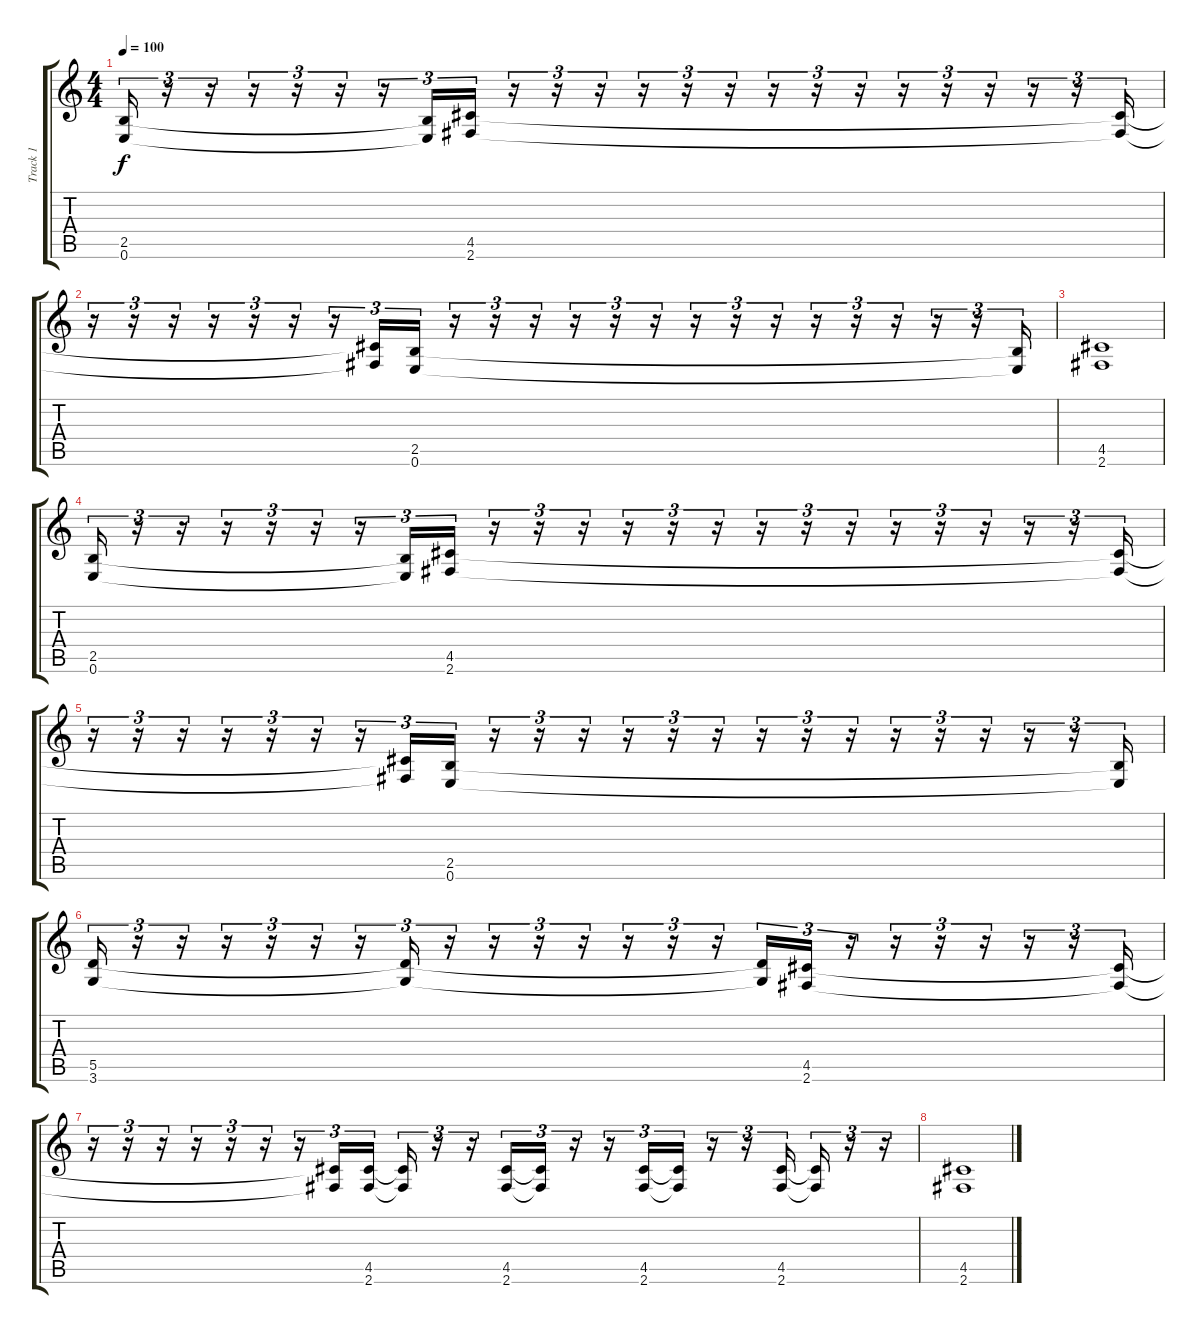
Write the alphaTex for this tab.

\track ("Track 1" "Track 1") {instrument distortionguitar}
\staff {score tabs}
\tuning (E4 B3 G3 D3 A2 E2) {hide}
\ts (4 4)
\tempo 100
\clef g2
\ks c
(2.5 0.6).16{tu (3 2) dy f} r.16{tu (3 2)} r.16{tu (3 2)} r.16{tu (3 2)} r.16{tu (3 2)} r.16{tu (3 2)} r.16{tu (3 2)} (2.5{t} 0.6{t}).16{tu (3 2)} (4.5 2.6).16{tu (3 2)} r.16{tu (3 2)} r.16{tu (3 2)} r.16{tu (3 2)} r.16{tu (3 2)} r.16{tu (3 2)} r.16{tu (3 2)} r.16{tu (3 2)} r.16{tu (3 2)} r.16{tu (3 2)} r.16{tu (3 2)} r.16{tu (3 2)} r.16{tu (3 2)} r.16{tu (3 2)} r.16{tu (3 2)} (4.5{t} 2.6{t}).16{tu (3 2)} |
r.16{tu (3 2)} r.16{tu (3 2)} r.16{tu (3 2)} r.16{tu (3 2)} r.16{tu (3 2)} r.16{tu (3 2)} r.16{tu (3 2)} (4.5{t} 2.6{t}).16{tu (3 2)} (2.5 0.6).16{tu (3 2)} r.16{tu (3 2)} r.16{tu (3 2)} r.16{tu (3 2)} r.16{tu (3 2)} r.16{tu (3 2)} r.16{tu (3 2)} r.16{tu (3 2)} r.16{tu (3 2)} r.16{tu (3 2)} r.16{tu (3 2)} r.16{tu (3 2)} r.16{tu (3 2)} r.16{tu (3 2)} r.16{tu (3 2)} (2.5{t} 0.6{t}).16{tu (3 2)} |
(4.5 2.6).1 |
(2.5 0.6).16{tu (3 2)} r.16{tu (3 2)} r.16{tu (3 2)} r.16{tu (3 2)} r.16{tu (3 2)} r.16{tu (3 2)} r.16{tu (3 2)} (2.5{t} 0.6{t}).16{tu (3 2)} (4.5 2.6).16{tu (3 2)} r.16{tu (3 2)} r.16{tu (3 2)} r.16{tu (3 2)} r.16{tu (3 2)} r.16{tu (3 2)} r.16{tu (3 2)} r.16{tu (3 2)} r.16{tu (3 2)} r.16{tu (3 2)} r.16{tu (3 2)} r.16{tu (3 2)} r.16{tu (3 2)} r.16{tu (3 2)} r.16{tu (3 2)} (4.5{t} 2.6{t}).16{tu (3 2)} |
r.16{tu (3 2)} r.16{tu (3 2)} r.16{tu (3 2)} r.16{tu (3 2)} r.16{tu (3 2)} r.16{tu (3 2)} r.16{tu (3 2)} (4.5{t} 2.6{t}).16{tu (3 2)} (2.5 0.6).16{tu (3 2)} r.16{tu (3 2)} r.16{tu (3 2)} r.16{tu (3 2)} r.16{tu (3 2)} r.16{tu (3 2)} r.16{tu (3 2)} r.16{tu (3 2)} r.16{tu (3 2)} r.16{tu (3 2)} r.16{tu (3 2)} r.16{tu (3 2)} r.16{tu (3 2)} r.16{tu (3 2)} r.16{tu (3 2)} (2.5{t} 0.6{t}).16{tu (3 2)} |
(5.5 3.6).16{tu (3 2)} r.16{tu (3 2)} r.16{tu (3 2)} r.16{tu (3 2)} r.16{tu (3 2)} r.16{tu (3 2)} r.16{tu (3 2)} (5.5{t} 3.6{t}).16{tu (3 2)} r.16{tu (3 2)} r.16{tu (3 2)} r.16{tu (3 2)} r.16{tu (3 2)} r.16{tu (3 2)} r.16{tu (3 2)} r.16{tu (3 2)} (5.5{t} 3.6{t}).16{tu (3 2)} (4.5 2.6).16{tu (3 2)} r.16{tu (3 2)} r.16{tu (3 2)} r.16{tu (3 2)} r.16{tu (3 2)} r.16{tu (3 2)} r.16{tu (3 2)} (4.5{t} 2.6{t}).16{tu (3 2)} |
r.16{tu (3 2)} r.16{tu (3 2)} r.16{tu (3 2)} r.16{tu (3 2)} r.16{tu (3 2)} r.16{tu (3 2)} r.16{tu (3 2)} (4.5{t} 2.6{t}).16{tu (3 2)} (4.5 2.6).16{tu (3 2) beam splitsecondary} (4.5{t} 2.6{t}).16{tu (3 2)} r.16{tu (3 2)} r.16{tu (3 2)} (4.5 2.6).16{tu (3 2)} (4.5{t} 2.6{t}).16{tu (3 2)} r.16{tu (3 2)} r.16{tu (3 2)} (4.5 2.6).16{tu (3 2)} (4.5{t} 2.6{t}).16{tu (3 2)} r.16{tu (3 2)} r.16{tu (3 2)} (4.5 2.6).16{tu (3 2)} (4.5{t} 2.6{t}).16{tu (3 2)} r.16{tu (3 2)} r.16{tu (3 2)} |
(4.5 2.6).1
